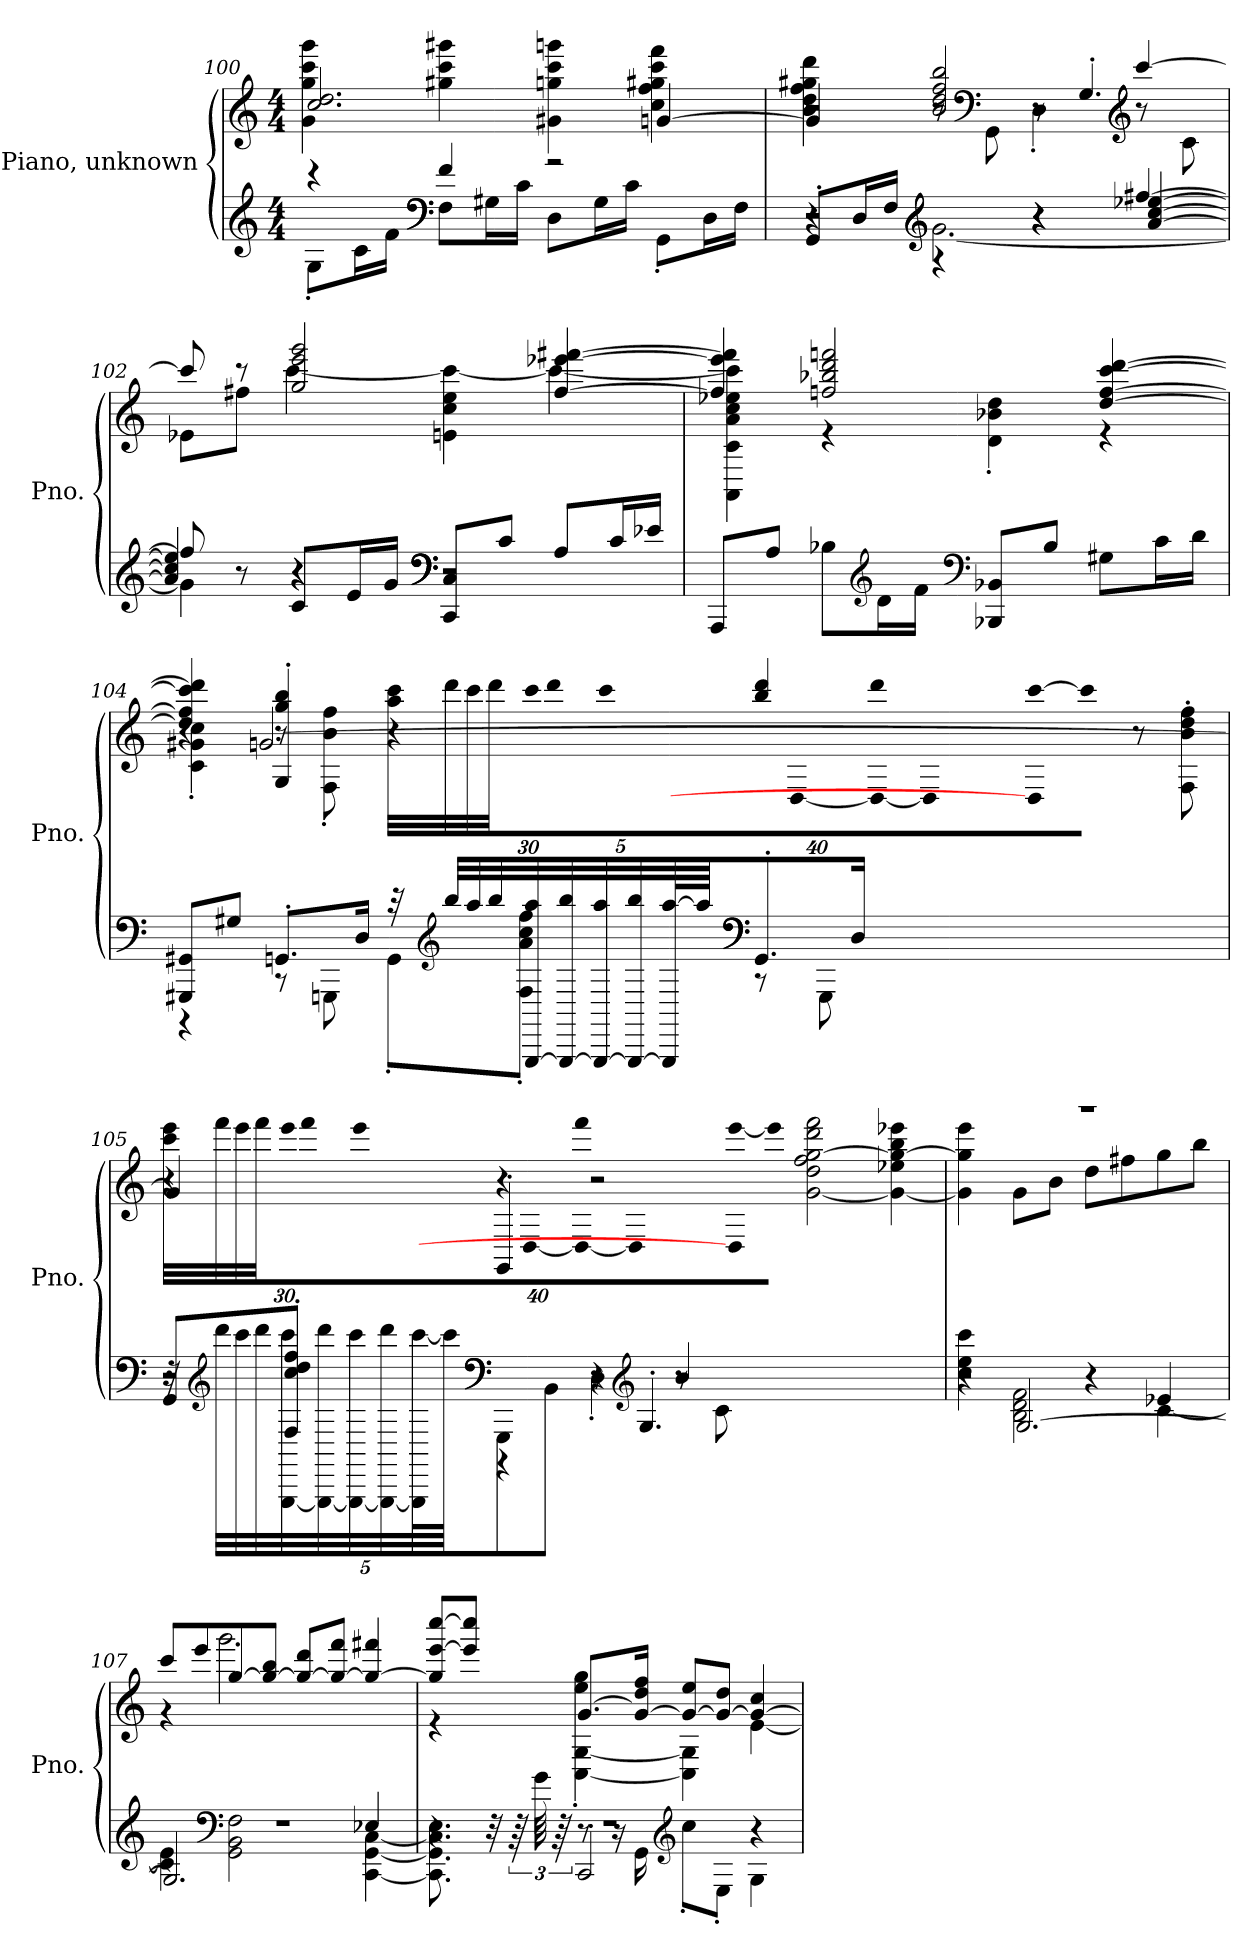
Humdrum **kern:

**kern	**kern
*part1	*part1
*staff2	*staff1
*I"Piano, unknown	*
*I'Pno.	*
*clefG2	*clefG2
*k[]	*k[]
*M4/4	*M4/4
=100	=100
*^	*^
4r	8G'\L	2.cc/ 2.dd/	4g\ 4gg\ 4ccc\ 4ggg\
.	16c\L	.	.
.	16f\JJ	.	.
*clefF4	*	*	*
4f/	8F\L	.	4gg#X\ 4ccc\ 4ggg#X\
.	16G#X\L	.	.
.	16c\JJ	.	.
2r	8D\L	.	4g#X\ 4ggn\ 4ccc\ 4gggn\
.	16G#\L	.	.
.	16c\JJ	.	.
.	8GG'\L	[4gn/	4cc\ 4ff\ 4gg#X\ 4ccc\ 4fff\
.	16D\L	.	.
.	16F\JJ	.	.
=101	=101	=101	=101
*	*^	*	*^
2r	4r	8GG'/L	4g/]	4b\ 4dd\ 4ff\ 4gg#X\ 4ddd\	2r
.	.	16D/L	.	.	.
.	.	16F/JJ	.	.	.
*clefG2	*	*	*	*	*
.	[2.g\	4r	2b/ 2dd/ 2ff/ 2bb/	8r	.
*	*	*	*clefF4	*	*
.	.	.	.	8GG\	.
4r	.	4r	.	4D'\	8r
.	.	.	.	.	4.G'/
*	*	*	*clefG2	*	*
[4ff#X/	.	[4a/ [4cc/ [4ee-X/	[4ccc/	8r	.
.	.	.	.	8c\	.
*	*	*	*	*v	*v
!!LO:LB:g=z
=102	=102	=102	=102	=102
8ff#/]	4g\]	4a/] 4cc/] 4ee-/]	8ccc/]	8e-X\L
8r	.	.	8r	8ff#X\J
4r	4r	8c/L	2gg/ 2eee/ 2ggg/	[4ccc\
.	.	16e/L	.	.
.	.	16g/JJ	.	.
*clefF4	*	*	*	*
2r	2r	8CC/ 8C/L	.	4en\ 4cc\ 4ee\ 4ccc\_
.	.	8c/J	.	.
.	.	8A/L	[4ff#/ [4eee-X/ [4fff#X/	4ccc\_
.	.	16c/L	.	.
.	.	16e-X/JJ	.	.
*v	*v	*v	*	*
=103	=103	=103
8AAA/L	4ff#/] 4eee-/] 4fff#/]	4AA\ 4c\ 4a\ 4cc\ 4ee-X\ 4ccc\]
8A/J	.	.
8B-X\L	2ffn/ 2bb-X/ 2ddd/ 2fffn/	4r
*clefG2	*	*
16d\L	.	.
16f\JJ	.	.
*clefF4	*	*
8BBB-X/ 8BB-X/L	.	4d\' 4b-X\' 4dd\'
8B-/J	.	.
8G#X\L	[4dd/ [4ff/ [4ccc/ [4ddd/	4r
16c\L	.	.
16d\JJ	.	.
!!LO:LB:g=z
=104	=104	=104
*^	*	*^
8GGG#X/ 8GG#X/L	4r	4dd/] 4ff/] 4ccc/] 4ddd/]	4c\' 4g#X\' 4cc\'	4r
8G#X/J	.	.	.	.
8.GGn'/L	8r	4G/' 4gg/' 4bb/'	8r	[2.gn/
.	8GGGn\	.	8F\' 8b\' 8ff\'	.
16D/Jk	.	.	.	.
32r	8GG'\L	4r	32aa\ 32ccc\LLL	.
*clefG2	*	*	*	*
32bb/LLL	.	.	32ddd\	.
32aa/	.	.	32ccc\	.
32bb/	.	.	32ddd\	.
*Xbrackettup	*	*	*Xbrackettup	*
!	!	!	!LO:N:vis=64	!
[40GGG/ 40aa/	8F\' 8a\' 8cc\' 8ff\'J	.	960%17ccc\K	.
!	!	!	!LO:N:vis=32	!
.	.	.	640%23ddd\	.
40GGG/_ 40bb/	.	.	.	.
40GGG/_ 40aa/	.	.	.	.
!	!	!	!LO:N:vis=256	!
.	.	.	1920%17ccc\LL	.
!	!	!	!LO:N:vis=256	!
.	.	.	[1920%17D\J	.
!	!	!	!LO:N:vis=64	!
.	.	.	960%17D\_ 960%17ddd\	.
40GGG/_ 40bb/	.	.	.	.
!	!	!	!LO:N:vis=64	!
.	.	.	960%17D\_	.
80GGG/] [80aa/L	.	.	.	.
.	.	.	1920ryy	.
!	!	!	!LO:N:vis=256	!
.	.	.	1920%17D\] [1920%17ccc\L	.
80aa/JJJ]	.	.	.	.
!	!	!	!LO:N:vis=256	!
.	.	.	1920%17ccc\JJJJJ]	.
*clefF4	*	*	*	*
8.GG'/	8r	4bb/ 4ddd/	8r	.
.	8GGG\	.	8F\' 8b\' 8dd\' 8ff\'	.
16D/Jk	.	.	.	.
!!LO:LB:g=z	!!	!!
=105	=105	=105	=105	=105
*	*^	*	*	*
2r	32r	8GG/L	4r	32ccc\ 32eee\LLL	4g/]
*clefG2	*	*	*	*	*
.	32ddd\LLL	.	.	32fff\	.
.	32ccc\	.	.	32eee\	.
.	32ddd\	.	.	32fff\	.
!	!	!	!	!LO:N:vis=64	!
.	[40GGG\ 40ccc\	8F/' 8cc/' 8dd/' 8ff/'J	.	960%17eee\K	.
!	!	!	!	!LO:N:vis=32	!
.	.	.	.	640%23fff\	.
.	40GGG\_ 40ddd\	.	.	.	.
.	40GGG\_ 40ccc\	.	.	.	.
!	!	!	!	!LO:N:vis=256	!
.	.	.	.	1920%17eee\LL	.
!	!	!	!	!LO:N:vis=256	!
.	.	.	.	[1920%17D\J	.
!	!	!	!	!LO:N:vis=64	!
.	.	.	.	960%17D\_ 960%17fff\	.
.	40GGG\_ 40ddd\	.	.	.	.
!	!	!	!	!LO:N:vis=64	!
.	.	.	.	960%17D\_	.
.	80GGG\] [80ccc\L	.	.	.	.
.	.	.	.	1920ryy	.
!	!	!	!	!LO:N:vis=256	!
.	.	.	.	1920%17D\] [1920%17eee\L	.
.	80ccc\JJJ]	.	.	.	.
!	!	!	!	!LO:N:vis=256	!
.	.	.	.	1920%17eee\JJJJJ]	.
*clefF4	*	*	*	*	*
.	8GGG\	4r	4GG'/	[2g\ 2dd\ 2ff\ [2gg\ 2ddd\ 2fff\	4r
.	8BB\J	.	.	.	.
4r	4D'\	8r	2r	.	2r
*clefG2	*	*	*	*	*
.	.	4.G'/	.	.	.
4b/	8r	.	.	4g\_ 4ee-X\ 4gg\_ 4bb\ 4eee-X\	.
.	8c\	.	.	.	.
*	*	*	*	*v	*v
=106	=106	=106	=106	=106
2r	4cc\ 4ee\ 4ccc\	4r	1r	4g\] 4gg\] 4eee\
.	2B\ 2d\ 2f\	[2.G/	.	8g\L
.	.	.	.	8b\J
4r	.	.	.	8dd\L
.	.	.	.	8ff#X\
4e-X/	[4c\	.	.	8gg\
.	.	.	.	8bb\J
!!LO:PB:g=z	!!
=107	=107	=107	=107	=107
1r	4c\] 4e\	2.G/]	8ccc/L	4r
.	.	.	8eee/	.
*clefF4	*	*	*	*
.	2GG\ 2BB\ 2F\	.	[8gg/	2.ggg\
.	.	.	8gg/_ 8bb/J	.
.	.	.	8gg/_ 8ddd/L	.
.	.	.	8gg/_ 8fff/J	.
.	[4CC\ [4GG\ [4C\	4E-X/	4gg/_ 4fff#X/	.
=108	=108	=108	=108	=108
1r	8.CC\] 8.GG\] 8.C\] 8.E\	4r	8gg/] [8eee/ [8cccc/L	4r
.	.	.	8eee/] 8cccc/]J	.
.	32r	.	.	.
*	*brackettup	*	*	*
.	96r	.	.	.
.	96g\	.	.	.
.	96r	.	.	.
.	8r	2CC'/	[8.g/L	[4C\' [4G\' 4ee\' 4gg\'
.	16r	.	.	.
.	16GG\	.	16g/_ 16dd/ 16ff/Jk	.
*clefG2	*	*	*	*
.	8cc'\L	.	8g/_ 8ee/L	4C\] 4G\]
.	8E'\J	.	8g/_ 8dd/J	.
.	4G\	4r	4g/_ 4cc/	[4e\
*v	*v	*v	*	*
*	*v	*v
=	=
*-	*-
